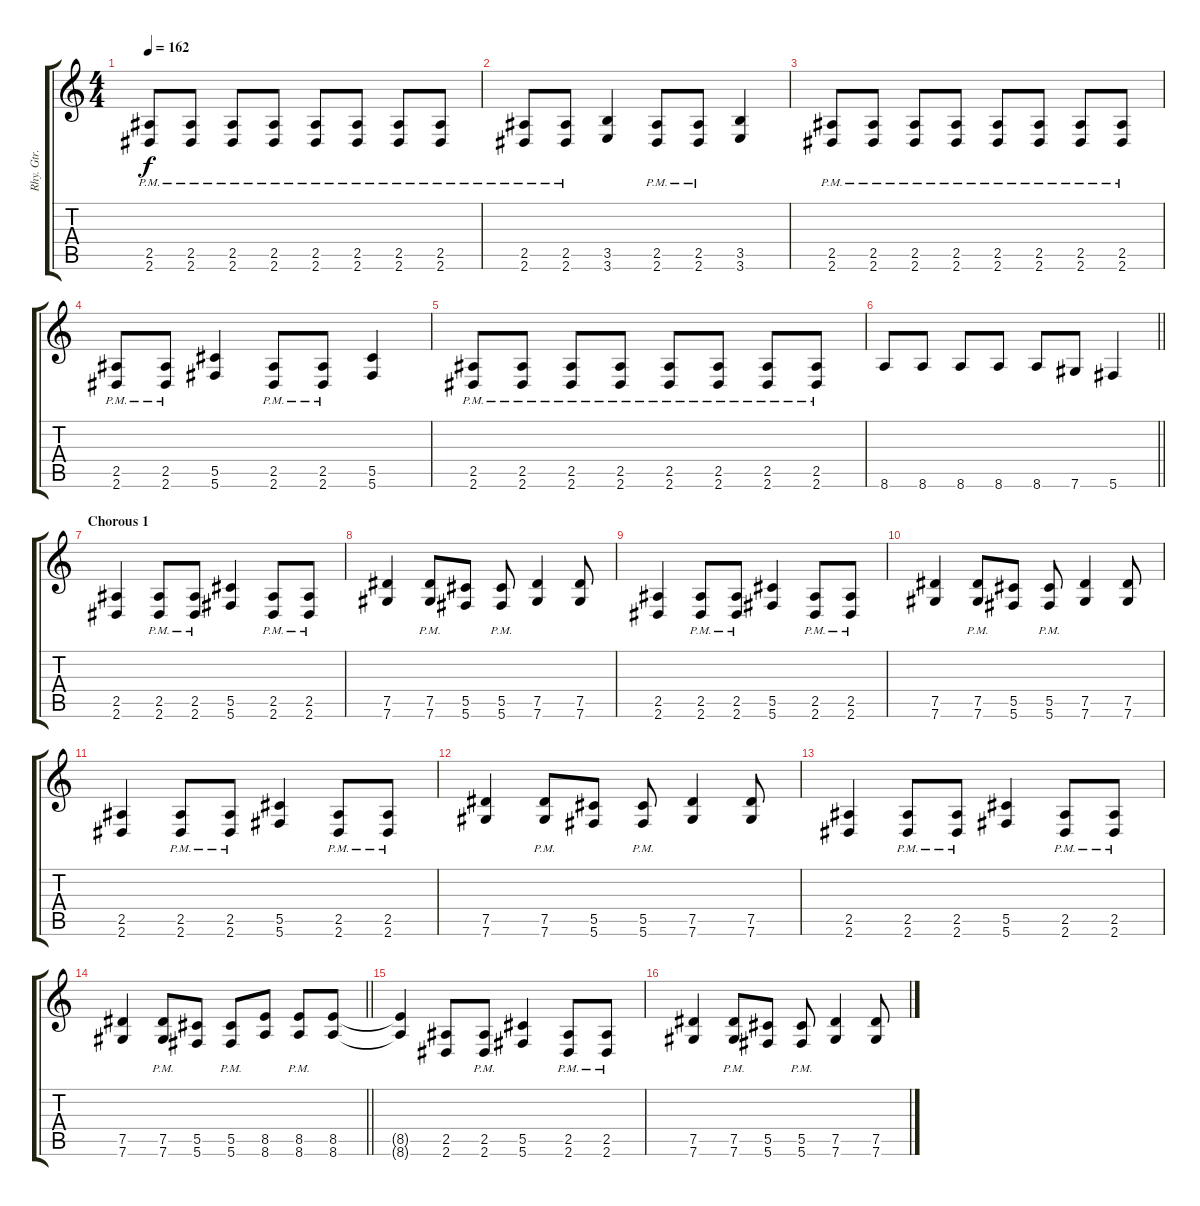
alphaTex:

\track ("Rhy. Gtr. 1" "Rhy. Gtr. ") {instrument distortionguitar}
\staff {score tabs}
\tuning (Eb4 Bb3 Gb3 Db3 Ab2 Db2) {hide}
\ts (4 4)
\tempo 162
\clef g2
\ks c
(2.5{pm} 2.6{pm}).8{dy f} (2.5{pm} 2.6{pm}).8 (2.5{pm} 2.6{pm}).8 (2.5{pm} 2.6{pm}).8 (2.5{pm} 2.6{pm}).8 (2.5{pm} 2.6{pm}).8 (2.5{pm} 2.6{pm}).8 (2.5{pm} 2.6{pm}).8 |
(2.5{pm} 2.6{pm}).8 (2.5{pm} 2.6{pm}).8 (3.5 3.6).4 (2.5{pm} 2.6{pm}).8 (2.5{pm} 2.6{pm}).8 (3.5 3.6).4 |
(2.5{pm} 2.6{pm}).8 (2.5{pm} 2.6{pm}).8 (2.5{pm} 2.6{pm}).8 (2.5{pm} 2.6{pm}).8 (2.5{pm} 2.6{pm}).8 (2.5{pm} 2.6{pm}).8 (2.5{pm} 2.6{pm}).8 (2.5{pm} 2.6{pm}).8 |
(2.5{pm} 2.6{pm}).8 (2.5{pm} 2.6{pm}).8 (5.5 5.6).4 (2.5{pm} 2.6{pm}).8 (2.5{pm} 2.6{pm}).8 (5.5 5.6).4 |
(2.5{pm} 2.6{pm}).8 (2.5{pm} 2.6{pm}).8 (2.5{pm} 2.6{pm}).8 (2.5{pm} 2.6{pm}).8 (2.5{pm} 2.6{pm}).8 (2.5{pm} 2.6{pm}).8 (2.5{pm} 2.6{pm}).8 (2.5{pm} 2.6{pm}).8 |
\barLineRight lightlight
8.6.8 8.6.8 8.6.8 8.6.8 8.6.8 7.6.8 5.6.4 |
\section ("" "Chorous 1")
(2.5 2.6).4 (2.5{pm} 2.6{pm}).8 (2.5{pm} 2.6{pm}).8 (5.5 5.6).4 (2.5{pm} 2.6{pm}).8 (2.5{pm} 2.6{pm}).8 |
(7.5 7.6).4 (7.5{pm} 7.6{pm}).8 (5.5 5.6).8 (5.5{pm} 5.6{pm}).8 (7.5 7.6).4 (7.5 7.6).8 |
(2.5 2.6).4 (2.5{pm} 2.6{pm}).8 (2.5{pm} 2.6{pm}).8 (5.5 5.6).4 (2.5{pm} 2.6{pm}).8 (2.5{pm} 2.6{pm}).8 |
(7.5 7.6).4 (7.5{pm} 7.6{pm}).8 (5.5 5.6).8 (5.5{pm} 5.6{pm}).8 (7.5 7.6).4 (7.5 7.6).8 |
(2.5 2.6).4 (2.5{pm} 2.6{pm}).8 (2.5{pm} 2.6{pm}).8 (5.5 5.6).4 (2.5{pm} 2.6{pm}).8 (2.5{pm} 2.6{pm}).8 |
(7.5 7.6).4 (7.5{pm} 7.6{pm}).8 (5.5 5.6).8 (5.5{pm} 5.6{pm}).8 (7.5 7.6).4 (7.5 7.6).8 |
(2.5 2.6).4 (2.5{pm} 2.6{pm}).8 (2.5{pm} 2.6{pm}).8 (5.5 5.6).4 (2.5{pm} 2.6{pm}).8 (2.5{pm} 2.6{pm}).8 |
\barLineRight lightlight
(7.5 7.6).4 (7.5{pm} 7.6{pm}).8 (5.5 5.6).8 (5.5{pm} 5.6{pm}).8 (8.5 8.6).8 (8.5{pm} 8.6{pm}).8 (8.5 8.6).8 |
\section ("" "")
(8.5{t} 8.6{t}).4 (2.5 2.6).8 (2.5{pm} 2.6{pm}).8 (5.5 5.6).4 (2.5{pm} 2.6{pm}).8 (2.5{pm} 2.6{pm}).8 |
(7.5 7.6).4 (7.5{pm} 7.6{pm}).8 (5.5 5.6).8 (5.5{pm} 5.6{pm}).8 (7.5 7.6).4 (7.5 7.6).8
